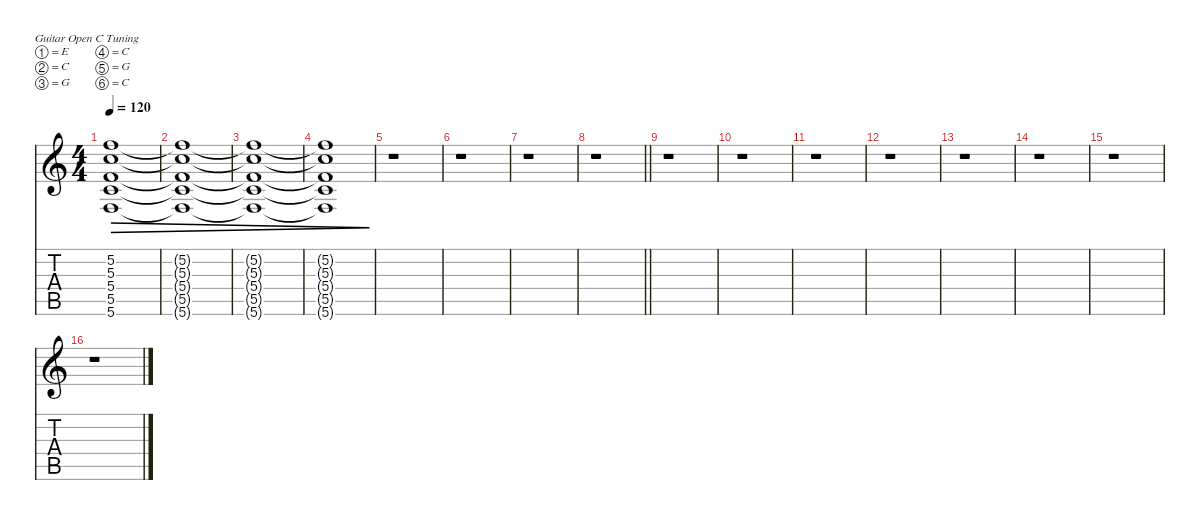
\defaultSystemsLayout 4
\hideDynamics
\bracketExtendMode nobrackets
\singleTrackTrackNamePolicy hidden
\multiTrackTrackNamePolicy hidden
\firstSystemTrackNameMode fullname
\firstSystemTrackNameOrientation horizontal
\otherSystemsTrackNameOrientation horizontal
\track ("Guitar 2" "dist.guit.") {defaultSystemsLayout 4 instrument distortionguitar}
\staff {score tabs}
\tuning (E4 C4 G3 C3 G2 C2)
\ts (4 4)
\beaming (8 2 2 2 2)
\tempo 120
\clef g2
\ks c
(5.6 5.5 5.4 5.3 5.2).1{dec dy f instrument distortionguitar beam Up} |
(5.2{t} 5.3{t} 5.4{t} 5.5{t} 5.6{t}).1{dec dy mf beam Up} |
(5.2{t} 5.3{t} 5.4{t} 5.5{t} 5.6{t}).1{dec beam Up} |
(5.2{t} 5.3{t} 5.4{t} 5.5{t} 5.6{t}).1{dec beam Up} |
r.1{beam Down} |
r.1{beam Down} |
r.1{beam Down} |
\barLineRight lightlight
r.1{beam Down} |
r.1{beam Down} |
r.1{beam Down} |
r.1{beam Down} |
r.1{beam Down} |
r.1{beam Down} |
r.1{beam Down} |
r.1{beam Down} |
r.1{beam Down}
